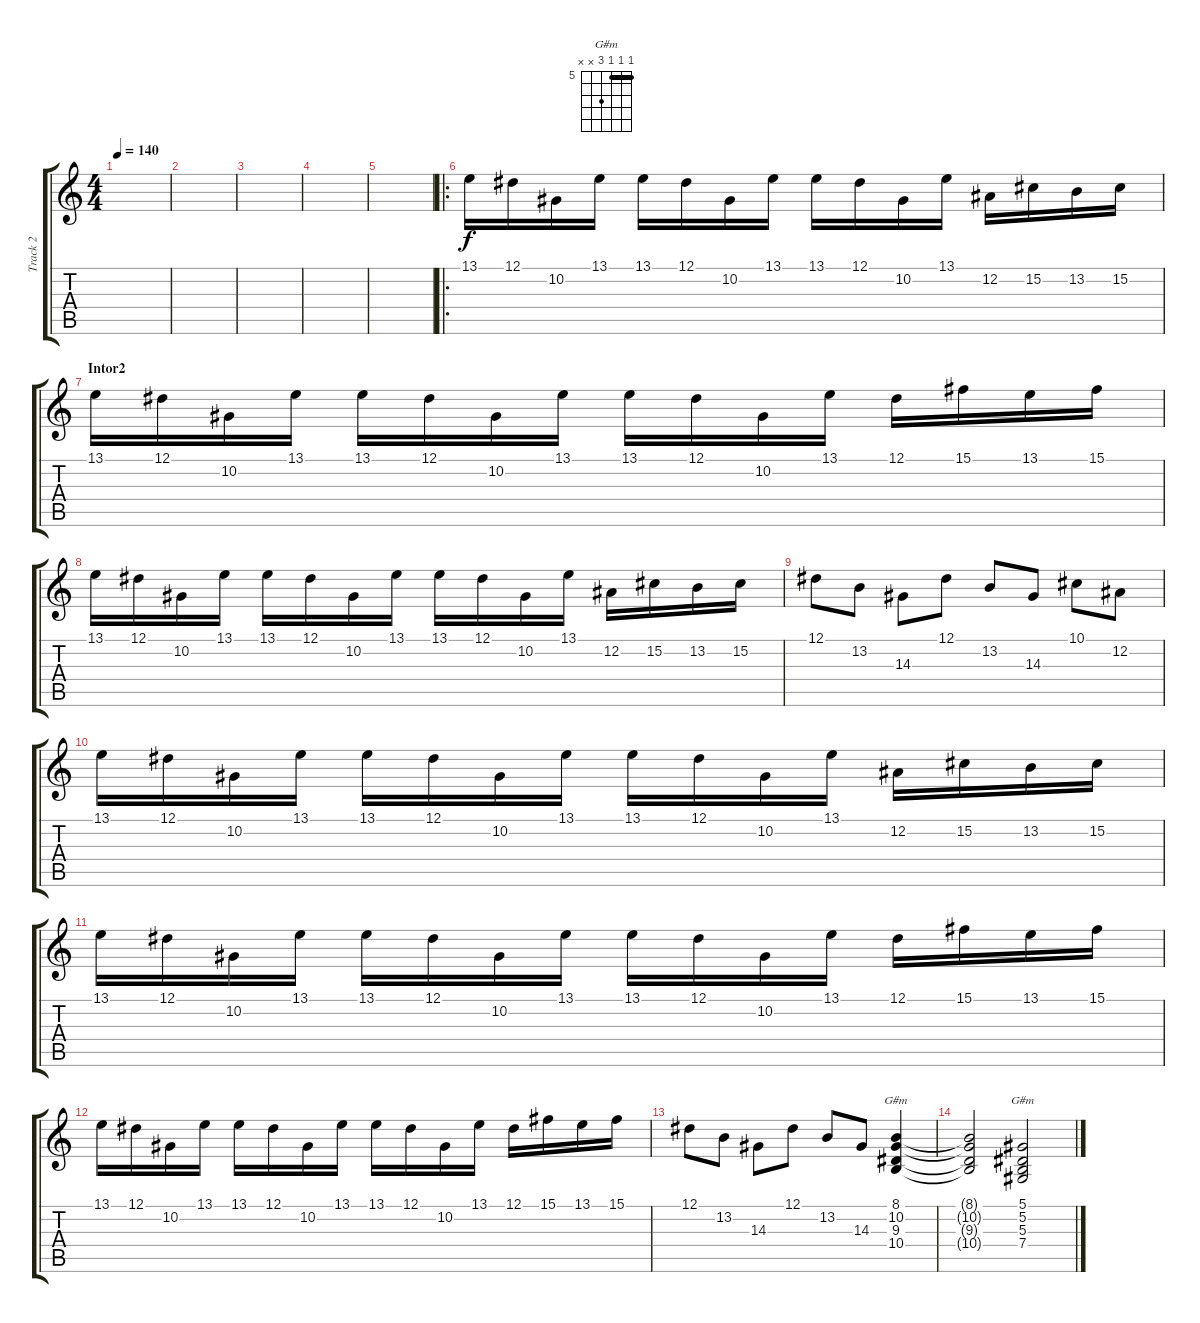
\track ("Track 2" "Track 2") {instrument stringensemble1}
\staff {score tabs}
\tuning (Eb4 Bb3 Gb3 Db3 Ab2 Eb2) {hide}
\chord ("G#m" 8 10 9 10 0 x) {firstfret 8}
\chord ("G#m" 5 5 5 7 x x) {firstfret 5 barre 5}
\ts (4 4)
\tempo 140
\clef g2
\ks aminor
|
|
|
|
|
\ro
13.1.16 12.1.16 10.2.16 13.1.16 13.1.16 12.1.16 10.2.16 13.1.16 13.1.16 12.1.16 10.2.16 13.1.16 12.2.16 15.2.16 13.2.16 15.2.16 |
\section ("" "Intor2")
13.1.16 12.1.16 10.2.16 13.1.16 13.1.16 12.1.16 10.2.16 13.1.16 13.1.16 12.1.16 10.2.16 13.1.16 12.1.16 15.1.16 13.1.16 15.1.16 |
13.1.16 12.1.16 10.2.16 13.1.16 13.1.16 12.1.16 10.2.16 13.1.16 13.1.16 12.1.16 10.2.16 13.1.16 12.2.16 15.2.16 13.2.16 15.2.16 |
12.1.8 13.2.8 14.3.8 12.1.8 13.2.8 14.3.8 10.1.8 12.2.8 |
13.1.16 12.1.16 10.2.16 13.1.16 13.1.16 12.1.16 10.2.16 13.1.16 13.1.16 12.1.16 10.2.16 13.1.16 12.2.16 15.2.16 13.2.16 15.2.16 |
13.1.16 12.1.16 10.2.16 13.1.16 13.1.16 12.1.16 10.2.16 13.1.16 13.1.16 12.1.16 10.2.16 13.1.16 12.1.16 15.1.16 13.1.16 15.1.16 |
13.1.16 12.1.16 10.2.16 13.1.16 13.1.16 12.1.16 10.2.16 13.1.16 13.1.16 12.1.16 10.2.16 13.1.16 12.1.16 15.1.16 13.1.16 15.1.16 |
12.1.8 13.2.8 14.3.8 12.1.8 13.2.8 14.3.8 (8.1 10.2 9.3 10.4).4{ch "G#m"} |
(8.1{t} 10.2{t} 9.3{t} 10.4{t}).2 (5.1 5.2 5.3 7.4).2{ch "G#m"}
